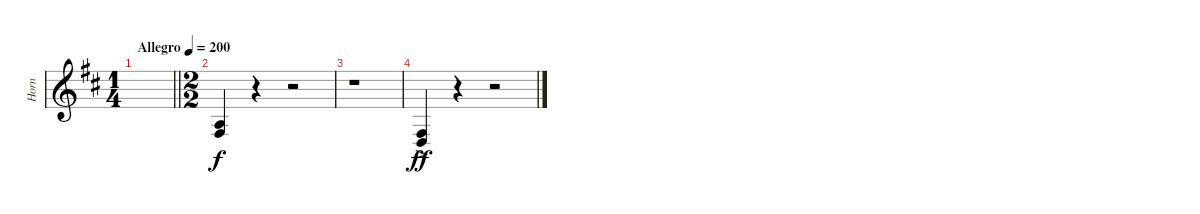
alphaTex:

\track ("Horn" "Horn") {instrument frenchhorn}
\staff {score}
\tuning (E4 B3 G3 D3 A2 E2) {hide}
\ts (1 4)
\tempo (200 "Allegro")
\clef g2
\barLineRight lightlight
\ks d
|
\ts (2 2)
(2.3 4.4).4 r.4 r.2 |
r.1 |
(4.4{ac} 5.5{ac}).4{dy ff} r.4 r.2
